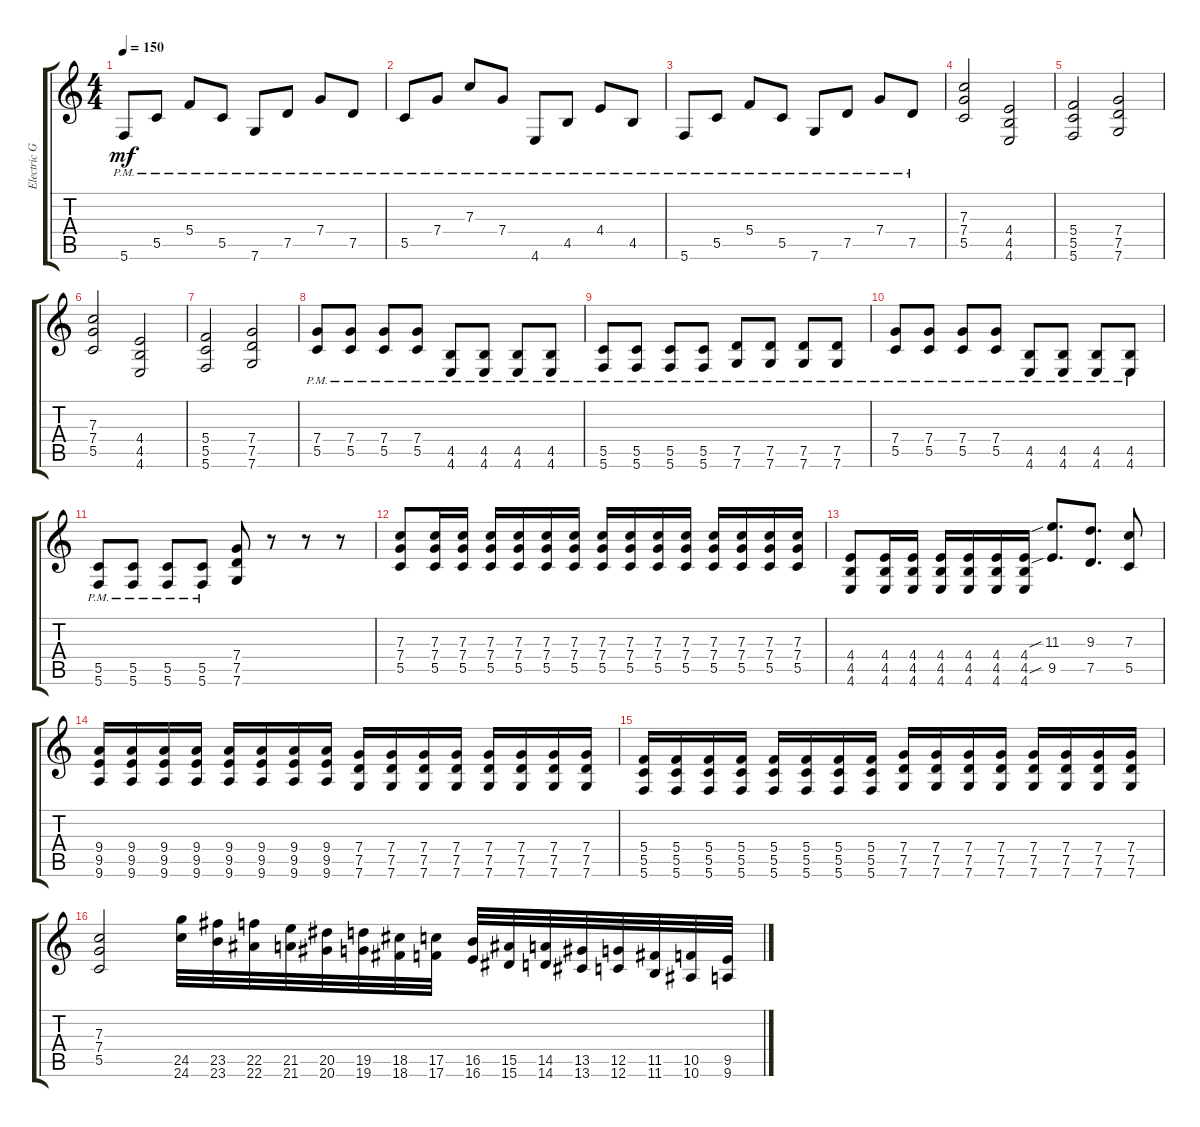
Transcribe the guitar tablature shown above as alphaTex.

\track ("Electric Guitar" "Electric G") {instrument distortionguitar}
\staff {score tabs}
\tuning (D4 A3 F3 C3 G2 C2) {hide}
\ts (4 4)
\tempo 150
\clef g2
\ks c
5.6{pm}.8{dy mf} 5.5{pm}.8 5.4{pm}.8 5.5{pm}.8 7.6{pm}.8 7.5{pm}.8 7.4{pm}.8 7.5{pm}.8 |
5.5{pm}.8 7.4{pm}.8 7.3{pm}.8 7.4{pm}.8 4.6{pm}.8 4.5{pm}.8 4.4{pm}.8 4.5{pm}.8 |
5.6{pm}.8 5.5{pm}.8 5.4{pm}.8 5.5{pm}.8 7.6{pm}.8 7.5{pm}.8 7.4{pm}.8 7.5{pm}.8 |
(7.3 7.4 5.5).2 (4.4 4.5 4.6).2 |
(5.4 5.5 5.6).2 (7.4 7.5 7.6).2 |
(7.3 7.4 5.5).2 (4.4 4.5 4.6).2 |
(5.4 5.5 5.6).2 (7.4 7.5 7.6).2 |
(7.4{pm} 5.5{pm}).8 (7.4{pm} 5.5{pm}).8 (7.4{pm} 5.5{pm}).8 (7.4{pm} 5.5{pm}).8 (4.5{pm} 4.6{pm}).8 (4.5{pm} 4.6{pm}).8 (4.5{pm} 4.6{pm}).8 (4.5{pm} 4.6{pm}).8 |
(5.5{pm} 5.6{pm}).8 (5.5{pm} 5.6{pm}).8 (5.5{pm} 5.6{pm}).8 (5.5{pm} 5.6{pm}).8 (7.5{pm} 7.6{pm}).8 (7.5{pm} 7.6{pm}).8 (7.5{pm} 7.6{pm}).8 (7.5{pm} 7.6{pm}).8 |
(7.4{pm} 5.5{pm}).8 (7.4{pm} 5.5{pm}).8 (7.4{pm} 5.5{pm}).8 (7.4{pm} 5.5{pm}).8 (4.5{pm} 4.6{pm}).8 (4.5{pm} 4.6{pm}).8 (4.5{pm} 4.6{pm}).8 (4.5{pm} 4.6{pm}).8 |
(5.5{pm} 5.6{pm}).8 (5.5{pm} 5.6{pm}).8 (5.5{pm} 5.6{pm}).8 (5.5{pm} 5.6{pm}).8 (7.4 7.5 7.6).8 r.8 r.8 r.8 |
(7.3 7.4 5.5).8 (7.3 7.4 5.5).16 (7.3 7.4 5.5).16 (7.3 7.4 5.5).16 (7.3 7.4 5.5).16 (7.3 7.4 5.5).16 (7.3 7.4 5.5).16 (7.3 7.4 5.5).16 (7.3 7.4 5.5).16 (7.3 7.4 5.5).16 (7.3 7.4 5.5).16 (7.3 7.4 5.5).16 (7.3 7.4 5.5).16 (7.3 7.4 5.5).16 (7.3 7.4 5.5).16 |
(4.4 4.5 4.6).8 (4.4 4.5 4.6).16 (4.4 4.5 4.6).16 (4.4 4.5 4.6).16 (4.4 4.5 4.6).16 (4.4 4.5 4.6).16 (4.4 4.5 4.6).16 (11.3{sib} 9.5{sib}).8{d} (9.3 7.5).8{d} (7.3 5.5).8 |
(9.4 9.5 9.6).16 (9.4 9.5 9.6).16 (9.4 9.5 9.6).16 (9.4 9.5 9.6).16 (9.4 9.5 9.6).16 (9.4 9.5 9.6).16 (9.4 9.5 9.6).16 (9.4 9.5 9.6).16 (7.4 7.5 7.6).16 (7.4 7.5 7.6).16 (7.4 7.5 7.6).16 (7.4 7.5 7.6).16 (7.4 7.5 7.6).16 (7.4 7.5 7.6).16 (7.4 7.5 7.6).16 (7.4 7.5 7.6).16 |
(5.4 5.5 5.6).16 (5.4 5.5 5.6).16 (5.4 5.5 5.6).16 (5.4 5.5 5.6).16 (5.4 5.5 5.6).16 (5.4 5.5 5.6).16 (5.4 5.5 5.6).16 (5.4 5.5 5.6).16 (7.4 7.5 7.6).16 (7.4 7.5 7.6).16 (7.4 7.5 7.6).16 (7.4 7.5 7.6).16 (7.4 7.5 7.6).16 (7.4 7.5 7.6).16 (7.4 7.5 7.6).16 (7.4 7.5 7.6).16 |
(7.3 7.4 5.5).2 (24.5 24.6).32 (23.5 23.6).32 (22.5 22.6).32 (21.5 21.6).32 (20.5 20.6).32 (19.5 19.6).32 (18.5 18.6).32 (17.5 17.6).32 (16.5 16.6).32 (15.5 15.6).32 (14.5 14.6).32 (13.5 13.6).32 (12.5 12.6).32 (11.5 11.6).32 (10.5 10.6).32 (9.5 9.6).32
